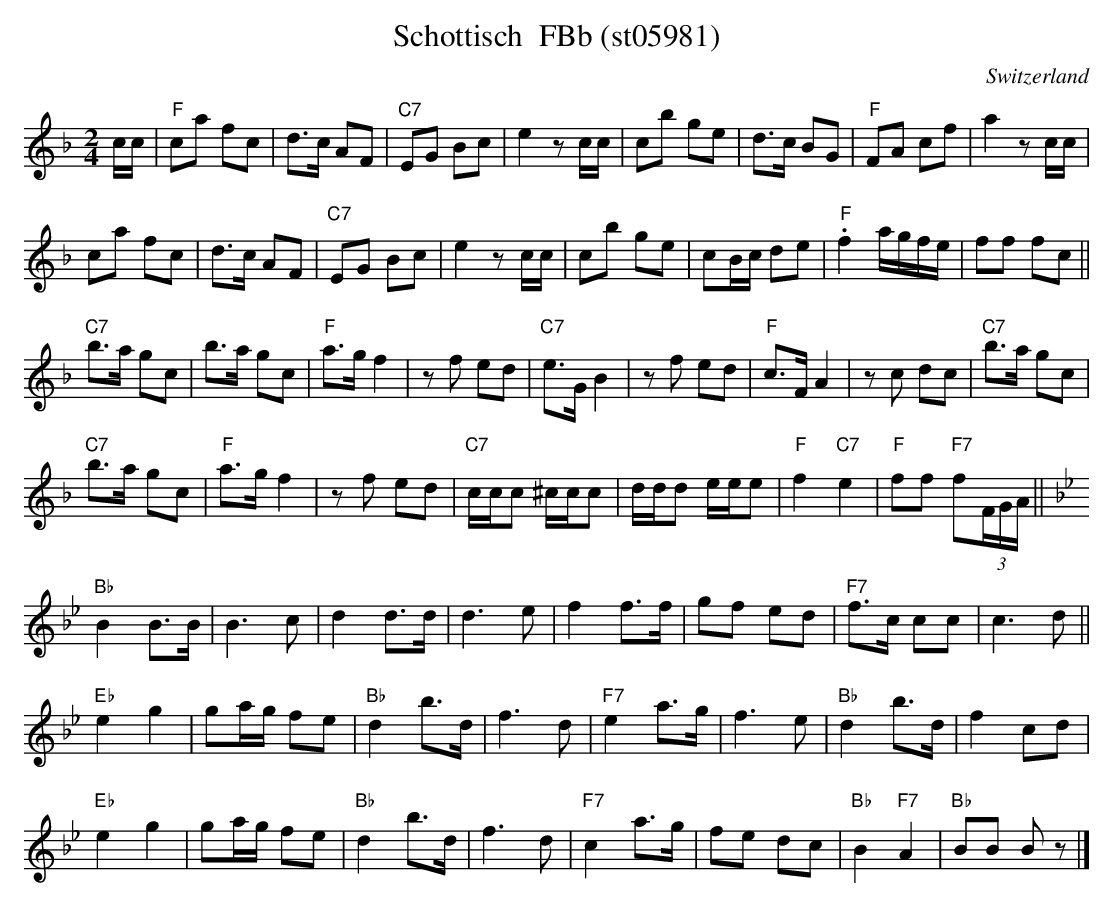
X:1
T: Schottisch  FBb (st05981)
O:Switzerland
M:2/4
L:1/8
K:F major
c/c/ | "F"ca fc | d>c AF | "C7"EG Bc | e2zc/c/ | cb ge | d>c BG | "F"FA cf | a2zc/c/ |
ca fc | d>c AF | "C7"EG Bc | e2zc/c/ | cb ge | cB/c/ de | "F".f2 a/g/f/e/ | ff fc ||
"C7"b>a gc | b>a gc | "F"a>gf2 |  zf ed | "C7"e>GB2 | zf ed | "F"c>FA2 | zc dc | "C7"b>a gc |
"C7"b>a gc | "F"a>gf2 | zf ed | "C7"c/c/c ^c/c/c | d/d/d e/e/e | "F"f2"C7"e2 | "F"ff "F7"f(3F/G/A/  || [K:Bb]
"Bb"B2B>B | B3c | d2d>d | d3e | f2f>f | gf ed | "F7"f>c cc | c3d ||
"Eb"e2g2 | ga/g/ fe | "Bb"d2 b>d | f3d | "F7"e2 a>g | f3e | "Bb"d2b>d | f2 cd |
"Eb"e2g2 | ga/g/ fe | "Bb"d2 b>d | f3d | "F7"c2a>g | fe dc | "Bb"B2"F7"A2 | "Bb"BB Bz |]
